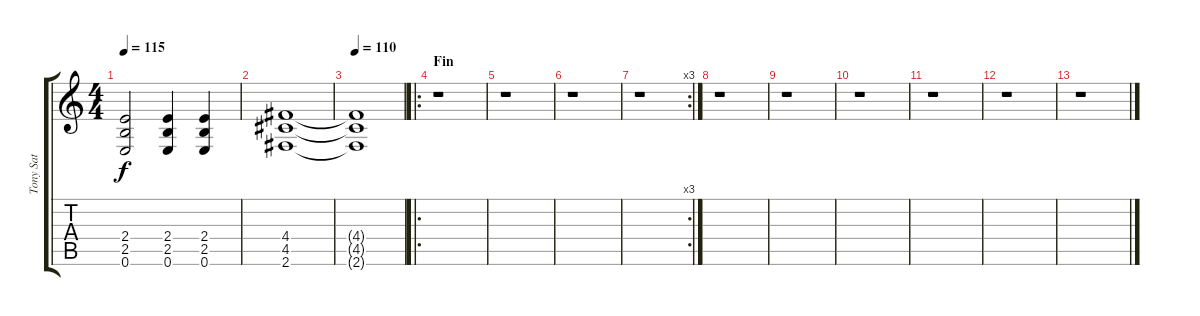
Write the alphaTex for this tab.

\track ("Tony Sat" "Tony Sat") {instrument distortionguitar}
\staff {score tabs}
\tuning (E4 B3 G3 D3 A2 E2) {hide}
\ts (4 4)
\tempo 115
\clef g2
\ks c
(2.4 2.5 0.6).2{dy f} (2.4 2.5 0.6).4 (2.4 2.5 0.6).4 |
(4.4 4.5 2.6).1 |
\tempo 110
(4.4{t} 4.5{t} 2.6{t}).1 |
\ro
\section ("" "Fin")
r.1 |
r.1 |
r.1 |
\rc 3
r.1 |
r.1 |
r.1 |
r.1 |
r.1 |
r.1 |
r.1
